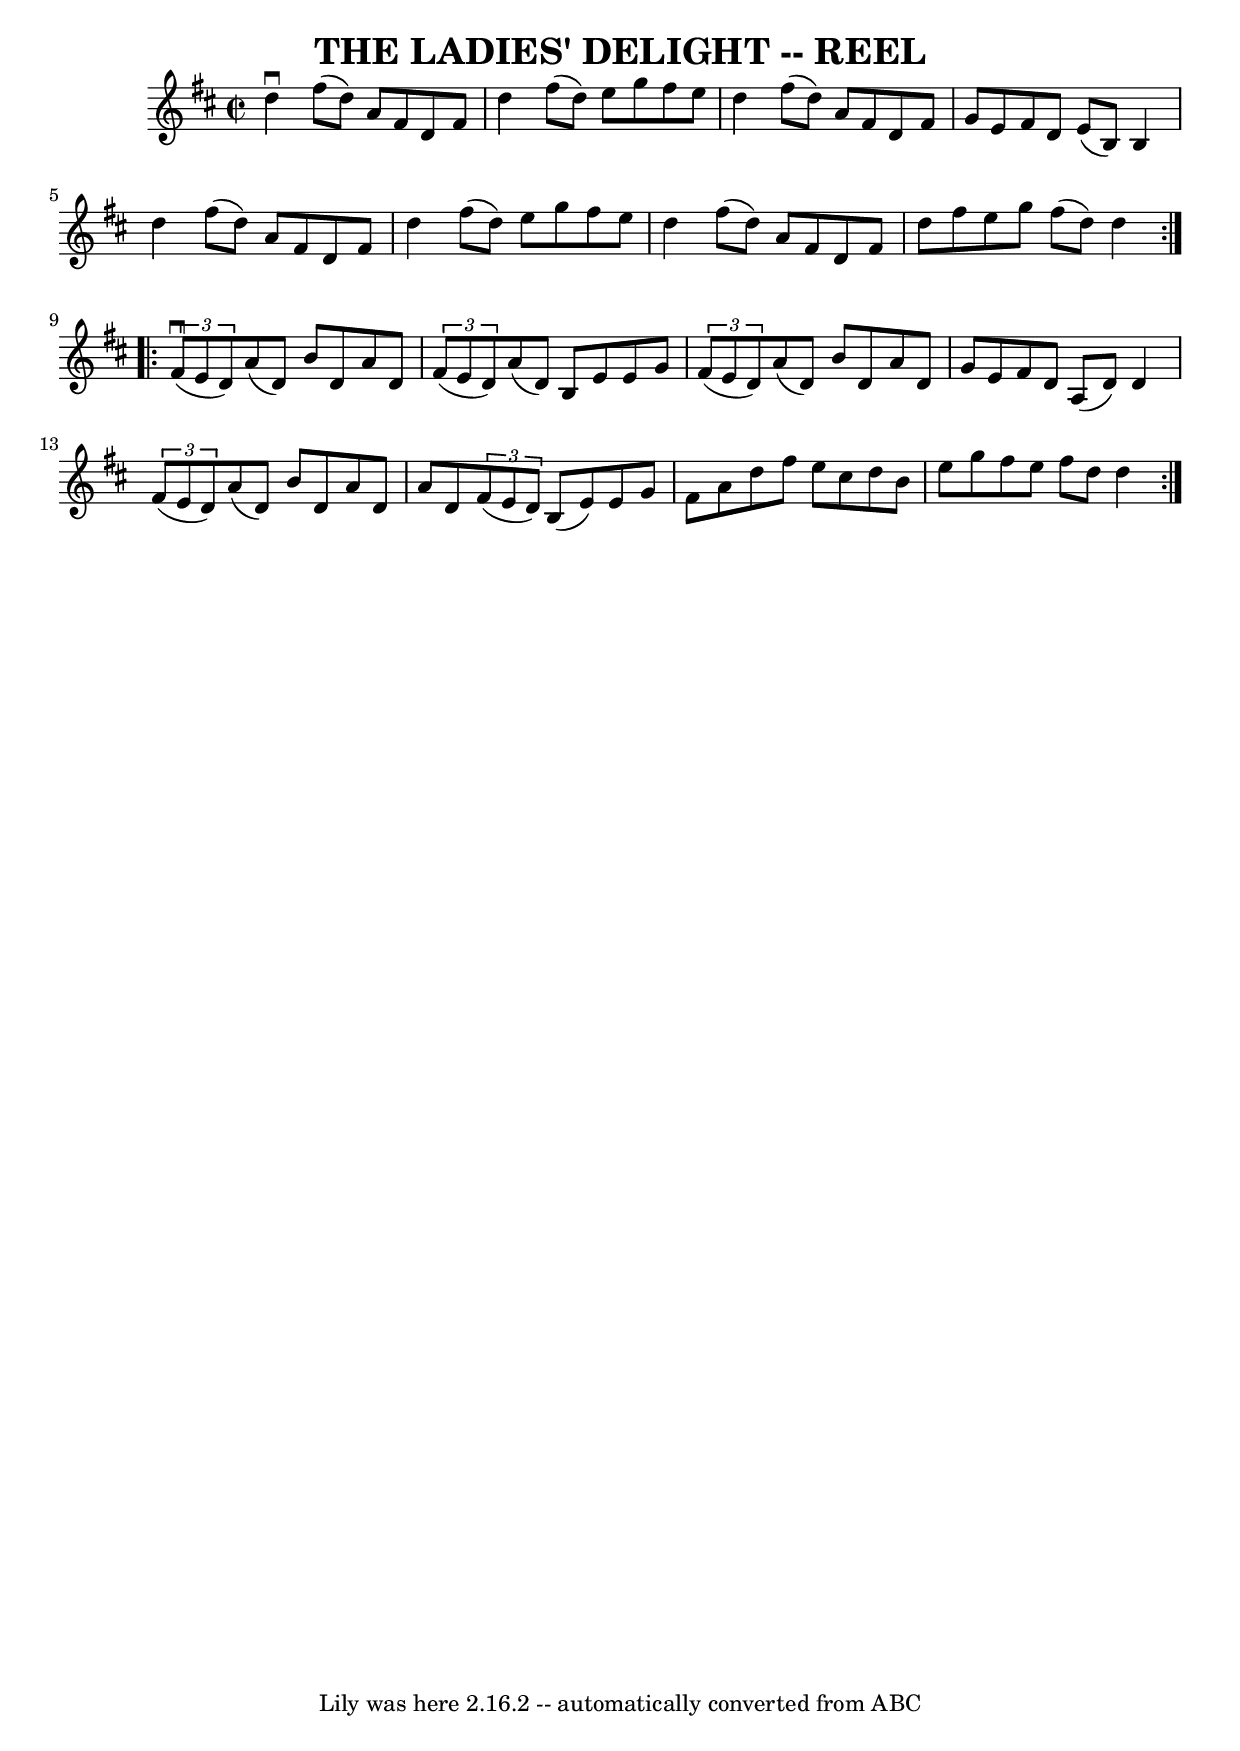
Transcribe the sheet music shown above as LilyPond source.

\version "2.16.2"
\include "Mammoth.ily"
\header {
  %% book = "Ryan's Mammoth Collection of Fiddle Tunes"
 crossRefNumber = "1"
 footnotes = ""
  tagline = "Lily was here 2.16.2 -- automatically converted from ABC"
  title = "THE LADIES' DELIGHT -- REEL"

}
voicedefault =  {


  \override Staff.TimeSignature #'style = #'C
  \time 2/2 
  \key d \major
  
  \repeat volta 2 { d''4^\downbow fis''8 (d''8 ) a'8 fis'8 d'8 fis'8     |
 d''4 fis''8 (d''8) e''8 g''8 fis''8 e''8     |
 d''4 fis''8 (d''8) a'8 fis'8 d'8 fis'8     |
 g'8 e'8 fis'8 d'8 e'8 (b8) b4        |
 d''4 fis''8 (d''8) a'8 fis'8 d'8 fis'8     |
 d''4 fis''8 (d''8) e''8 g''8 fis''8 e''8     |
 d''4 fis''8 (d''8) a'8 fis'8 d'8 fis'8    |
 d''8 fis''8 e''8 g''8 fis''8 (d''8) d''4    
  }   
  
  \repeat volta 2 {
    \times 2/3 { fis'8 (^\downbow e'8 d'8)  	       } a'8 (d'8) b'8 d'8 a'8 d'8     |
    \times 2/3 { fis'8 (
		 e'8 d'8)  	       } a'8 (d'8) b8 e'8 e'8 g'8     |
    
    \times 2/3 { fis'8 (e'8 d'8) 
	       } a'8 (d'8) b'8 d'8 a'8 d'8     |
 g'8 e'8 fis'8 d'8 a8 (d'8) d'4         |
    \times 2/3 { fis'8 (e'8 d'8) 
	       } a'8 (d'8) b'8 d'8 a'8 d'8     |
 a'8 d'8    \times 2/3 { fis'8 (e'8    
			 d'8)  			  } b8 (e'8) e'8 g'8     |
 fis'8 a'8 d''8 fis''8 e''8 cis''8 d''8 b'8     |
 e''8 g''8 fis''8    
 e''8 fis''8 d''8 d''4    
  }   

}

\score{
  <<

    \context Staff="default"
    {
      \voicedefault 
      
    }

  >>
  \layout {
    
  }
  \midi {
  }

}
